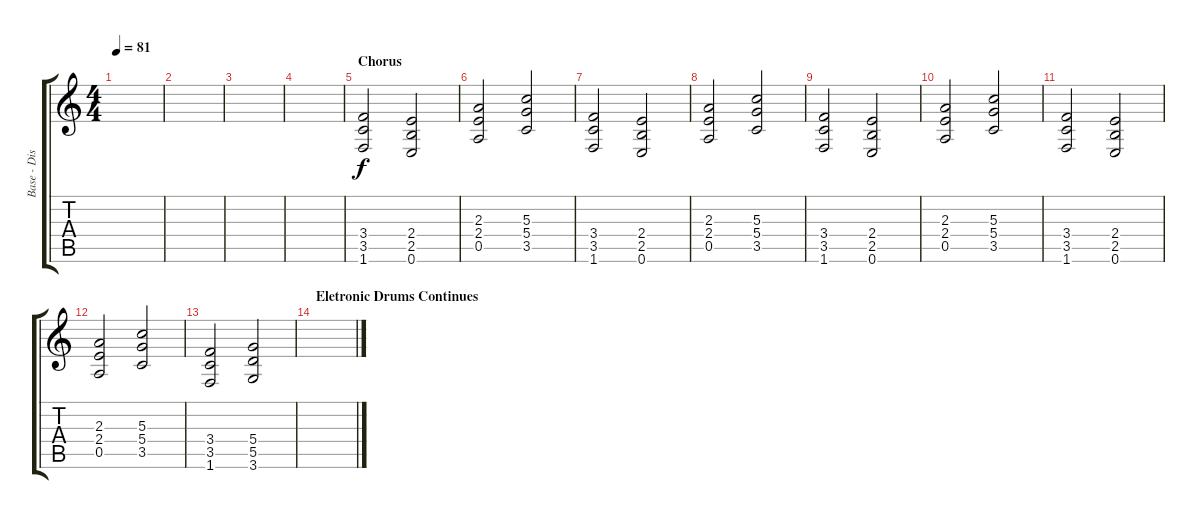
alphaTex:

\track ("Base - Distorted Guitar" "Base - Dis") {instrument distortionguitar}
\staff {score tabs}
\tuning (E4 B3 G3 D3 A2 E2) {hide}
\ts (4 4)
\tempo 81
\clef g2
\ks c
|
|
|
|
\section ("" "Chorus")
(3.4 3.5 1.6).2 (2.4 2.5 0.6).2 |
(2.3 2.4 0.5).2 (5.3 5.4 3.5).2 |
(3.4 3.5 1.6).2 (2.4 2.5 0.6).2 |
(2.3 2.4 0.5).2 (5.3 5.4 3.5).2 |
(3.4 3.5 1.6).2 (2.4 2.5 0.6).2 |
(2.3 2.4 0.5).2 (5.3 5.4 3.5).2 |
(3.4 3.5 1.6).2 (2.4 2.5 0.6).2 |
(2.3 2.4 0.5).2 (5.3 5.4 3.5).2 |
(3.4 3.5 1.6).2 (5.4 5.5 3.6).2 |
\section ("" "Eletronic Drums Continues")
